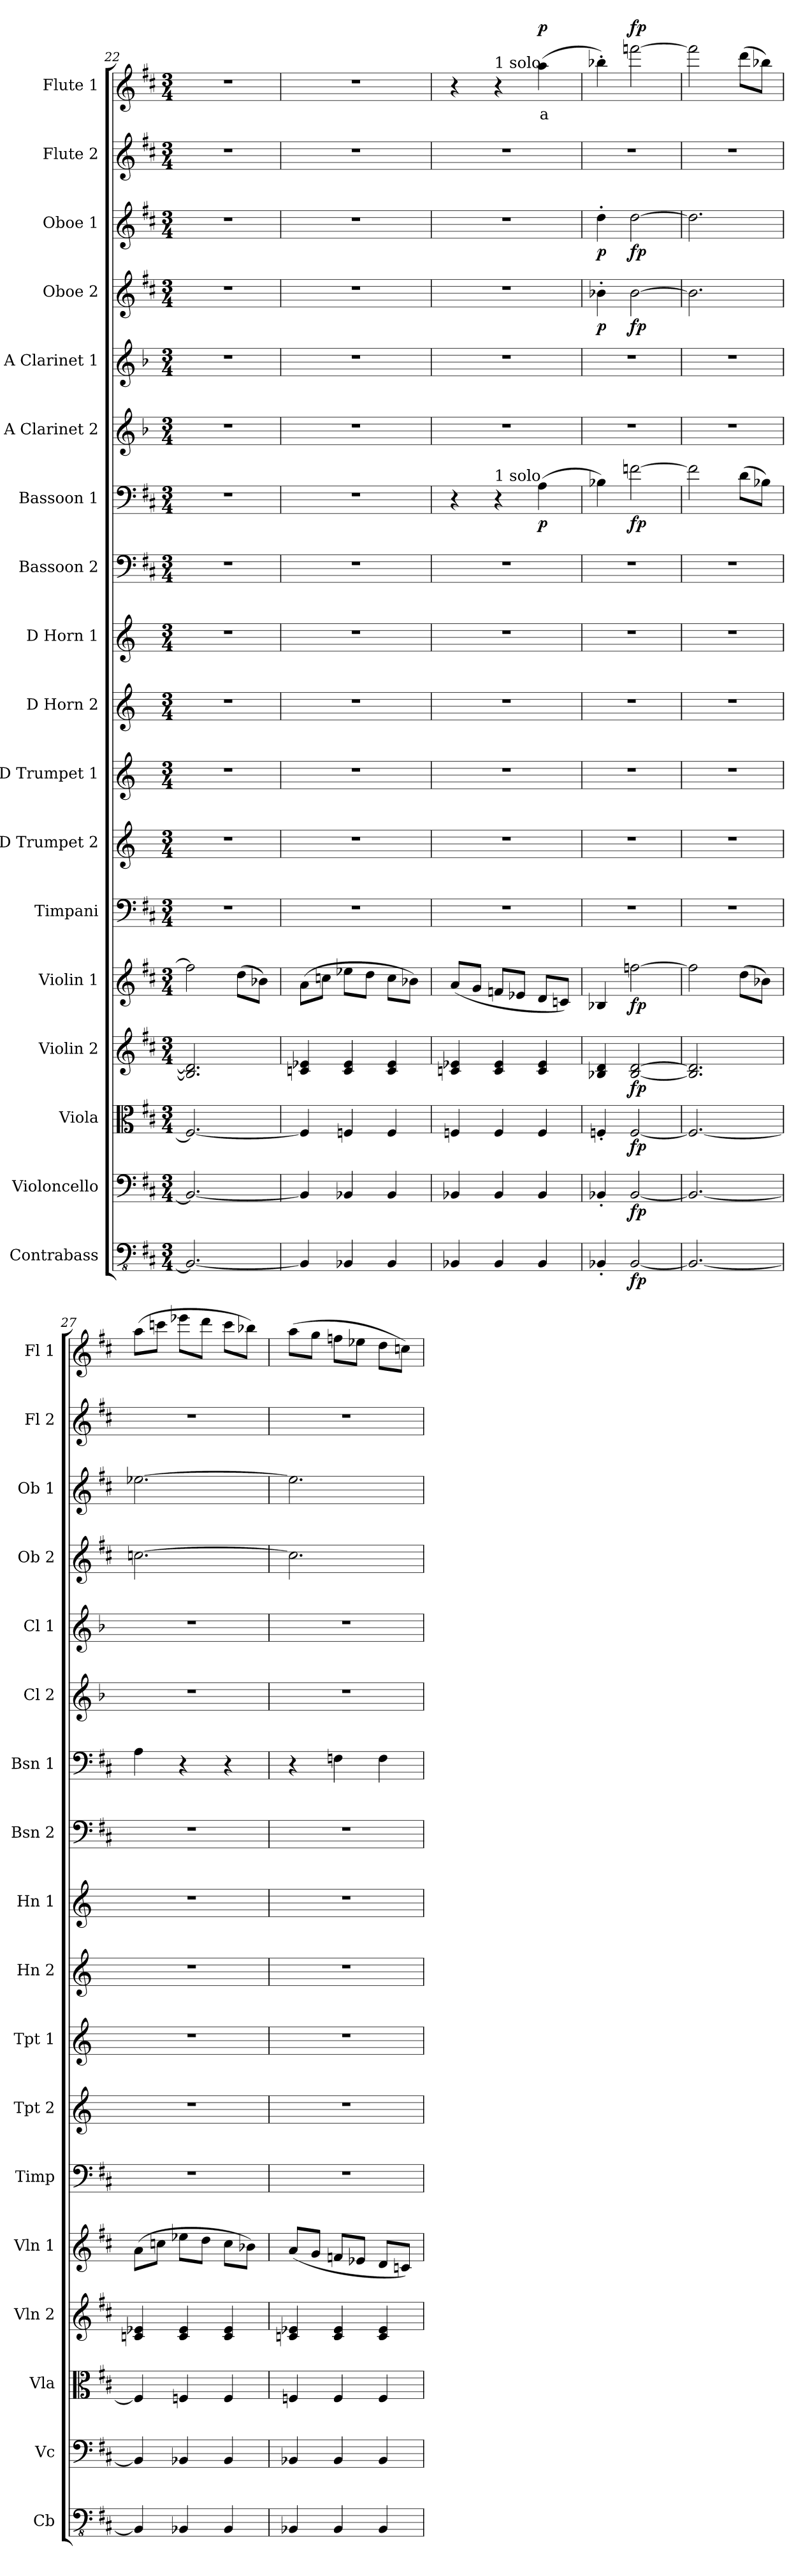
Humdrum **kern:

**kern	**dynam	**kern	**dynam	**kern	**dynam	**kern	**dynam	**kern	**dynam	**kern	**kern	**kern	**kern	**kern	**kern	**kern	**dynam	**kern	**kern	**kern	**dynam	**kern	**dynam	**kern	**kern	**text	**dynam
*part18	*part18	*part17	*part17	*part16	*part16	*part15	*part15	*part14	*part14	*part13	*part12	*part11	*part10	*part9	*part8	*part7	*part7	*part6	*part5	*part4	*part4	*part3	*part3	*part2	*part1	*part1	*part1
*staff18	*staff18	*staff17	*staff17	*staff16	*staff16	*staff15	*staff15	*staff14	*staff14	*staff13	*staff12	*staff11	*staff10	*staff9	*staff8	*staff7	*staff7	*staff6	*staff5	*staff4	*staff4	*staff3	*staff3	*staff2	*staff1	*staff1	*staff1
*I"Contrabass	*	*I"Violoncello	*	*I"Viola	*	*I"Violin 2	*	*I"Violin 1	*	*I"Timpani	*I"D Trumpet 2	*I"D Trumpet 1	*I"D Horn 2	*I"D Horn 1	*I"Bassoon 2	*I"Bassoon 1	*	*I"A Clarinet 2	*I"A Clarinet 1	*I"Oboe 2	*	*I"Oboe 1	*	*I"Flute 2	*I"Flute 1	*	*
*I'Cb	*	*I'Vc	*	*I'Vla	*	*I'Vln 2	*	*I'Vln 1	*	*I'Timp	*I'Tpt 2	*I'Tpt 1	*I'Hn 2	*I'Hn 1	*I'Bsn 2	*I'Bsn 1	*	*I'Cl 2	*I'Cl 1	*I'Ob 2	*	*I'Ob 1	*	*I'Fl 2	*I'Fl 1	*	*
*clefFv4	*	*clefF4	*	*clefC3	*	*clefG2	*	*clefG2	*	*clefF4	*clefG2	*clefG2	*clefG2	*clefG2	*clefF4	*clefF4	*	*clefG2	*clefG2	*clefG2	*	*clefG2	*	*clefG2	*clefG2	*	*
*	*	*	*	*	*	*	*	*	*	*	*ITrd-1c-2	*ITrd-1c-2	*ITrd6c10	*ITrd6c10	*	*	*	*ITrd2c3	*ITrd2c3	*	*	*	*	*	*	*	*
*k[f#c#]	*	*k[f#c#]	*	*k[f#c#]	*	*k[f#c#]	*	*k[f#c#]	*	*k[f#c#]	*k[f#c#]	*k[f#c#]	*k[f#c#]	*k[f#c#]	*k[f#c#]	*k[f#c#]	*	*k[f#c#]	*k[f#c#]	*k[f#c#]	*	*k[f#c#]	*	*k[f#c#]	*k[f#c#]	*	*
*M3/4	*	*M3/4	*	*M3/4	*	*M3/4	*	*M3/4	*	*M3/4	*M3/4	*M3/4	*M3/4	*M3/4	*M3/4	*M3/4	*	*M3/4	*M3/4	*M3/4	*	*M3/4	*	*M3/4	*M3/4	*	*
=22	=22	=22	=22	=22	=22	=22	=22	=22	=22	=22	=22	=22	=22	=22	=22	=22	=22	=22	=22	=22	=22	=22	=22	=22	=22	=22	=22
2.BBB-/_	.	2.BB-/_	.	2.F/_	.	2.B-/] 2.d/]	.	2ff\]	.	2.r	2.r	2.r	2.r	2.r	2.r	2.r	.	2.r	2.r	2.r	.	2.r	.	2.r	2.r	.	.
.	.	.	.	.	.	.	.	(8dd\L	.	.	.	.	.	.	.	.	.	.	.	.	.	.	.	.	.	.	.
.	.	.	.	.	.	.	.	8b-X\J)	.	.	.	.	.	.	.	.	.	.	.	.	.	.	.	.	.	.	.
=23	=23	=23	=23	=23	=23	=23	=23	=23	=23	=23	=23	=23	=23	=23	=23	=23	=23	=23	=23	=23	=23	=23	=23	=23	=23	=23	=23
4BBB-/]	.	4BB-/]	.	4F/]	.	4cn/ 4e-X/	.	(8a\L	.	2.r	2.r	2.r	2.r	2.r	2.r	2.r	.	2.r	2.r	2.r	.	2.r	.	2.r	2.r	.	.
.	.	.	.	.	.	.	.	8ccn\J	.	.	.	.	.	.	.	.	.	.	.	.	.	.	.	.	.	.	.
4BBB-X/	.	4BB-X/	.	4Fn/	.	4c/ 4e-/	.	8ee-X\L	.	.	.	.	.	.	.	.	.	.	.	.	.	.	.	.	.	.	.
.	.	.	.	.	.	.	.	8dd\J	.	.	.	.	.	.	.	.	.	.	.	.	.	.	.	.	.	.	.
4BBB-/	.	4BB-/	.	4F/	.	4c/ 4e-/	.	8cc\L	.	.	.	.	.	.	.	.	.	.	.	.	.	.	.	.	.	.	.
.	.	.	.	.	.	.	.	8b-X\J)	.	.	.	.	.	.	.	.	.	.	.	.	.	.	.	.	.	.	.
=24	=24	=24	=24	=24	=24	=24	=24	=24	=24	=24	=24	=24	=24	=24	=24	=24	=24	=24	=24	=24	=24	=24	=24	=24	=24	=24	=24
4BBB-X/	.	4BB-X/	.	4Fn/	.	4cn/ 4e-X/	.	(8a/L	.	2.r	2.r	2.r	2.r	2.r	2.r	4r	.	2.r	2.r	2.r	.	2.r	.	2.r	4r	.	.
.	.	.	.	.	.	.	.	8g/J	.	.	.	.	.	.	.	.	.	.	.	.	.	.	.	.	.	.	.
!	!	!	!	!	!	!	!	!	!	!	!	!	!	!	!	!	!	!	!	!	!	!	!	!	!LO:TX:a:t=1 solo	!	!
!	!	!	!	!	!	!	!	!	!	!	!	!	!	!	!	!LO:TX:a:t=1 solo	!	!	!	!	!	!	!	!	!	!	!
4BBB-/	.	4BB-/	.	4F/	.	4c/ 4e-/	.	8fn/L	.	.	.	.	.	.	.	4r	.	.	.	.	.	.	.	.	4r	.	.
.	.	.	.	.	.	.	.	8e-X/J	.	.	.	.	.	.	.	.	.	.	.	.	.	.	.	.	.	.	.
!	!	!	!	!	!	!	!	!	!	!	!	!	!	!	!	!	!LO:DY:b	!	!	!	!	!	!	!	!	!LO:LY:b:color=#FF0000	!LO:DY:b
4BBB-/	.	4BB-/	.	4F/	.	4c/ 4e-/	.	8d/L	.	.	.	.	.	.	.	(4A\	p	.	.	.	.	.	.	.	(4aa\	a	p
.	.	.	.	.	.	.	.	8cn/J)	.	.	.	.	.	.	.	.	.	.	.	.	.	.	.	.	.	.	.
=25	=25	=25	=25	=25	=25	=25	=25	=25	=25	=25	=25	=25	=25	=25	=25	=25	=25	=25	=25	=25	=25	=25	=25	=25	=25	=25	=25
!	!	!	!	!	!	!	!	!	!	!	!	!	!	!	!	!	!	!	!	!	!LO:DY:b	!	!LO:DY:b	!	!	!	!
4BBB-X'/	.	4BB-X'/	.	4Fn'/	.	4B-X/ 4d/	.	4B-X/	.	2.r	2.r	2.r	2.r	2.r	2.r	4B-X\)	.	2.r	2.r	4b-X'\	p	4dd'\	p	2.r	4bb-X'\)	.	.
!	!LO:DY:b	!	!LO:DY:b	!	!LO:DY:b	!	!LO:DY:b	!	!LO:DY:b	!	!	!	!	!	!	!	!LO:DY:b	!	!	!	!LO:DY:b	!	!LO:DY:b	!	!	!	!LO:DY:b
[2BBB-/	fp	[2BB-/	fp	[2F/	fp	[2B-/ [2d/	fp	[2ffn\	fp	.	.	.	.	.	.	[2fn\	fp	.	.	[2b-\	fp	[2dd\	fp	.	[2fffn\	.	fp
=26	=26	=26	=26	=26	=26	=26	=26	=26	=26	=26	=26	=26	=26	=26	=26	=26	=26	=26	=26	=26	=26	=26	=26	=26	=26	=26	=26
2.BBB-/_	.	2.BB-/_	.	2.F/_	.	2.B-/] 2.d/]	.	2ff\]	.	2.r	2.r	2.r	2.r	2.r	2.r	2f\]	.	2.r	2.r	2.b-\]	.	2.dd\]	.	2.r	2fff\]	.	.
.	.	.	.	.	.	.	.	(8dd\L	.	.	.	.	.	.	.	(8d\L	.	.	.	.	.	.	.	.	(8ddd\L	.	.
.	.	.	.	.	.	.	.	8b-X\J)	.	.	.	.	.	.	.	8B-X\J)	.	.	.	.	.	.	.	.	8bb-X\J)	.	.
=27	=27	=27	=27	=27	=27	=27	=27	=27	=27	=27	=27	=27	=27	=27	=27	=27	=27	=27	=27	=27	=27	=27	=27	=27	=27	=27	=27
4BBB-/]	.	4BB-/]	.	4F/]	.	4cn/ 4e-X/	.	(8a\L	.	2.r	2.r	2.r	2.r	2.r	2.r	4A\	.	2.r	2.r	[2.ccn\	.	[2.ee-X\	.	2.r	(8aa\L	.	.
.	.	.	.	.	.	.	.	8ccn\J	.	.	.	.	.	.	.	.	.	.	.	.	.	.	.	.	8cccn\J	.	.
4BBB-X/	.	4BB-X/	.	4Fn/	.	4c/ 4e-/	.	8ee-X\L	.	.	.	.	.	.	.	4r	.	.	.	.	.	.	.	.	8eee-X\L	.	.
.	.	.	.	.	.	.	.	8dd\J	.	.	.	.	.	.	.	.	.	.	.	.	.	.	.	.	8ddd\J	.	.
4BBB-/	.	4BB-/	.	4F/	.	4c/ 4e-/	.	8cc\L	.	.	.	.	.	.	.	4r	.	.	.	.	.	.	.	.	8ccc\L	.	.
.	.	.	.	.	.	.	.	8b-X\J)	.	.	.	.	.	.	.	.	.	.	.	.	.	.	.	.	8bb-X\J)	.	.
!!LO:PB:g=z
=28	=28	=28	=28	=28	=28	=28	=28	=28	=28	=28	=28	=28	=28	=28	=28	=28	=28	=28	=28	=28	=28	=28	=28	=28	=28	=28	=28
4BBB-X/	.	4BB-X/	.	4Fn/	.	4cn/ 4e-X/	.	(8a/L	.	2.r	2.r	2.r	2.r	2.r	2.r	4r	.	2.r	2.r	2.cc\]	.	2.ee-\]	.	2.r	(8aa\L	.	.
.	.	.	.	.	.	.	.	8g/J	.	.	.	.	.	.	.	.	.	.	.	.	.	.	.	.	8gg\J	.	.
4BBB-/	.	4BB-/	.	4F/	.	4c/ 4e-/	.	8fn/L	.	.	.	.	.	.	.	4Fn\	.	.	.	.	.	.	.	.	8ffn\L	.	.
.	.	.	.	.	.	.	.	8e-X/J	.	.	.	.	.	.	.	.	.	.	.	.	.	.	.	.	8ee-X\J	.	.
4BBB-/	.	4BB-/	.	4F/	.	4c/ 4e-/	.	8d/L	.	.	.	.	.	.	.	4F\	.	.	.	.	.	.	.	.	8dd\L	.	.
.	.	.	.	.	.	.	.	8cn/J)	.	.	.	.	.	.	.	.	.	.	.	.	.	.	.	.	8ccn\J)	.	.
=	=	=	=	=	=	=	=	=	=	=	=	=	=	=	=	=	=	=	=	=	=	=	=	=	=	=	=
*-	*-	*-	*-	*-	*-	*-	*-	*-	*-	*-	*-	*-	*-	*-	*-	*-	*-	*-	*-	*-	*-	*-	*-	*-	*-	*-	*-
